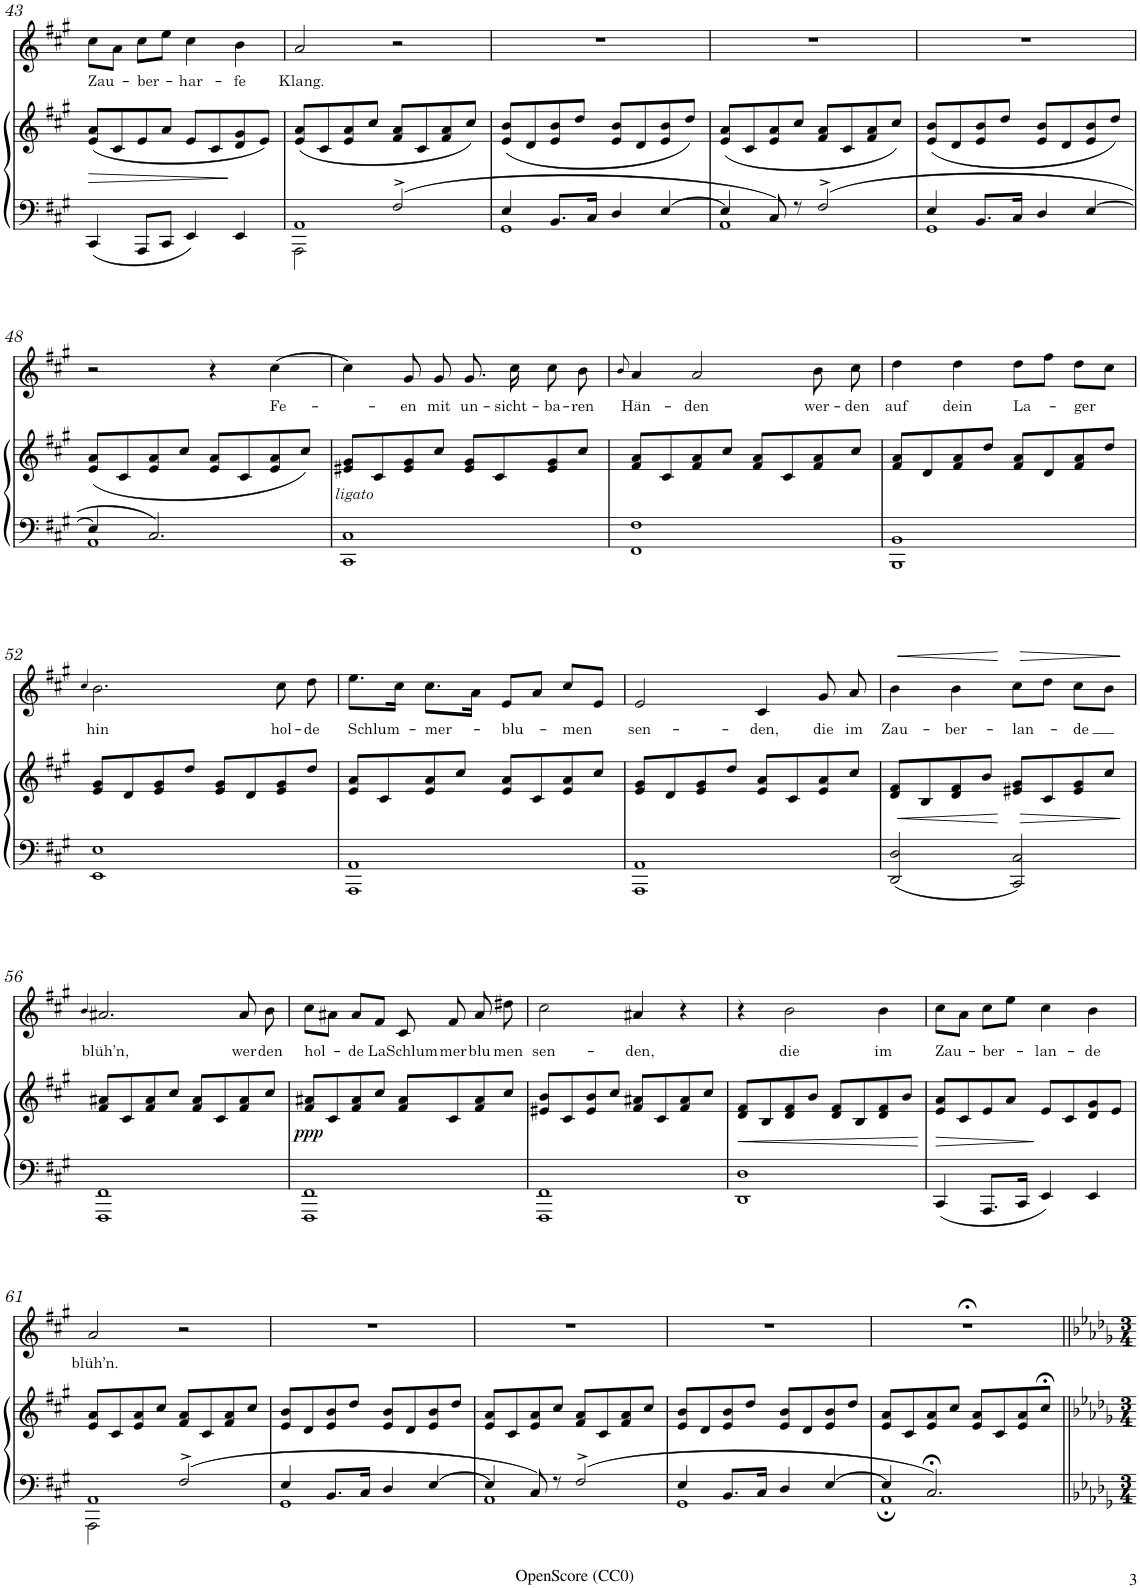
**kern	**kern	**dynam	**kern	**text	**dynam
*part2	*part2	*part2	*part1	*part1	*part1
*staff3	*staff2	*staff2/3	*staff1	*staff1	*staff1
*I"Piano	*	*	*I"Voice	*	*
*I'Pno	*	*	*	*	*
!!LO:PB:g=z
*clefF4	*clefG2	*	*clefG2	*	*
*k[f#c#g#]	*k[f#c#g#]	*	*k[f#c#g#]	*	*
*M2/2	*M2/2	*	*M2/2	*	*
*met(c|)	*met(c|)	*	*met(c|)	*	*
=43	=43	=43	=43	=43	=43
!	!	!LO:HP:b	!	!LO:LY:b	!
4CC#/	(8e/ 8a/L	>	8cc#\L	Zau-	.
.	8c#/	.	8a\J	.	.
!	!	!	!	!LO:LY:b	!
8AAA/L	8e/	.	8cc#\L	-ber-	.
8CC#/J	8a/J	.	8ee\J	.	.
!	!	!	!	!LO:LY:b	!
4EE/	8e/L	.	4cc#\	-har-	.
.	8c#/	.	.	.	.
!	!	!	!	!LO:LY:b	!
4EE/	8d/ 8g#/	]	4b\	fe	.
.	8e/J)	.	.	.	.
=44	=44	=44	=44	=44	=44
*^	*	*	*	*	*
!	!	!	!	!	!LO:LY:b	!
2AAA\	1AA	(8e/ 8a/L	.	2a/	Klang.	.
.	.	8c#/	.	.	.	.
.	.	8e/ 8a/	.	.	.	.
.	.	8cc#/J	.	.	.	.
2F#^/	.	8f#/ 8a/L	.	2r	.	.
.	.	8c#/	.	.	.	.
.	.	8f#/ 8a/	.	.	.	.
.	.	8cc#/J)	.	.	.	.
=45	=45	=45	=45	=45	=45	=45
4E/	1GG#	(8e/ 8b/L	.	1r	.	.
.	.	8d/	.	.	.	.
8.BB/L	.	8e/ 8b/	.	.	.	.
.	.	8dd/J	.	.	.	.
16C#/Jk	.	.	.	.	.	.
4D/	.	8e/ 8b/L	.	.	.	.
.	.	8d/	.	.	.	.
[4E/	.	8e/ 8b/	.	.	.	.
.	.	8dd/J)	.	.	.	.
=46	=46	=46	=46	=46	=46	=46
4E/]	1AA	(8e/ 8a/L	.	1r	.	.
.	.	8c#/	.	.	.	.
8C#/	.	8e/ 8a/	.	.	.	.
8r	.	8cc#/J	.	.	.	.
2F#^/	.	8f#/ 8a/L	.	.	.	.
.	.	8c#/	.	.	.	.
.	.	8f#/ 8a/	.	.	.	.
.	.	8cc#/J)	.	.	.	.
=47	=47	=47	=47	=47	=47	=47
4E/	1GG#	(8e/ 8b/L	.	1r	.	.
.	.	8d/	.	.	.	.
8.BB/L	.	8e/ 8b/	.	.	.	.
.	.	8dd/J	.	.	.	.
16C#/Jk	.	.	.	.	.	.
4D/	.	8e/ 8b/L	.	.	.	.
.	.	8d/	.	.	.	.
[4E/	.	8e/ 8b/	.	.	.	.
.	.	8dd/J)	.	.	.	.
!!LO:LB:g=z
=48	=48	=48	=48	=48	=48	=48
4E/]	1AA	(8e/ 8a/L	.	2r	.	.
.	.	8c#/	.	.	.	.
2.C#/	.	8e/ 8a/	.	.	.	.
.	.	8cc#/J	.	.	.	.
.	.	8e/ 8a/L	.	4r	.	.
.	.	8c#/	.	.	.	.
!	!	!	!	!	!LO:LY:b	!
.	.	8e/ 8a/	.	[4cc#\	Fe-	.
.	.	8cc#/J)	.	.	.	.
*v	*v	*	*	*	*	*
=49	=49	=49	=49	=49	=49
!	!LO:TX:b:i:t=ligato	!	!	!	!
1CC# 1C#	(8e#X/ 8g#/L	.	4cc#\]	.	.
.	8c#/	.	.	.	.
!	!	!	!	!LO:LY:b	!
.	8e#/ 8g#/	.	8g#/	-en	.
!	!	!	!	!LO:LY:b	!
.	8cc#/J	.	8g#/	mit	.
!	!	!	!	!LO:LY:b	!
.	8e#/ 8g#/L	.	8.g#/	un-	.
.	8c#/	.	.	.	.
!	!	!	!	!LO:LY:b	!
.	.	.	16cc#\	-sicht-	.
!	!	!	!	!LO:LY:b	!
.	8e#/ 8g#/	.	8cc#\	-ba-	.
!	!	!	!	!LO:LY:b	!
.	8cc#/J)	.	8b\	-ren	.
=50	=50	=50	=50	=50	=50
.	.	.	8qb/	.	.
!	!	!	!	!LO:LY:b	!
1FF# 1F#	(8f#/ 8a/L	.	4a/	Hän-	.
.	8c#/	.	.	.	.
!	!	!	!	!LO:LY:b	!
.	8f#/ 8a/	.	2a/	-den	.
.	8cc#/J	.	.	.	.
.	8f#/ 8a/L	.	.	.	.
.	8c#/	.	.	.	.
!	!	!	!	!LO:LY:b	!
.	8f#/ 8a/	.	8b\	wer-	.
!	!	!	!	!LO:LY:b	!
.	8cc#/J)	.	8cc#\	-den	.
=51	=51	=51	=51	=51	=51
!	!	!	!	!LO:LY:b	!
1BBB 1BB	(8f#/ 8a/L	.	4dd\	auf	.
.	8d/	.	.	.	.
!	!	!	!	!LO:LY:b	!
.	8f#/ 8a/	.	4dd\	dein	.
.	8dd/J	.	.	.	.
!	!	!	!	!LO:LY:b	!
.	8f#/ 8a/L	.	8dd\L	La-	.
.	8d/	.	8ff#\J	.	.
!	!	!	!	!LO:LY:b	!
.	8f#/ 8a/	.	8dd\L	-ger	.
.	8dd/J)	.	8cc#\J	.	.
!!LO:LB:g=z
=52	=52	=52	=52	=52	=52
.	.	.	4qcc#/	.	.
!	!	!	!	!LO:LY:b	!
1EE 1E	(8e/ 8g#/L	.	2.b\	hin	.
.	8d/	.	.	.	.
.	8e/ 8g#/	.	.	.	.
.	8dd/J	.	.	.	.
.	8e/ 8g#/L	.	.	.	.
.	8d/	.	.	.	.
!	!	!	!	!LO:LY:b	!
.	8e/ 8g#/	.	8cc#\	hol-	.
!	!	!	!	!LO:LY:b	!
.	8dd/J)	.	8dd\	-de	.
=53	=53	=53	=53	=53	=53
!	!	!	!	!LO:LY:b	!
1AAA 1AA	(8e/ 8a/L	.	8.ee\L	Schlum-	.
.	8c#/	.	.	.	.
.	.	.	16cc#\Jk	.	.
!	!	!	!	!LO:LY:b	!
.	8e/ 8a/	.	8.cc#\L	-mer-	.
.	8cc#/J	.	.	.	.
.	.	.	16a\Jk	.	.
!	!	!	!	!LO:LY:b	!
.	8e/ 8a/L	.	8e/L	-blu-	.
.	8c#/	.	8a/J	.	.
!	!	!	!	!LO:LY:b	!
.	8e/ 8a/	.	8cc#/L	-men	.
.	8cc#/J)	.	8e/J	.	.
=54	=54	=54	=54	=54	=54
!	!	!	!	!LO:LY:b	!
1AAA 1AA	(8e/ 8g#/L	.	2e/	sen-	.
.	8d/	.	.	.	.
.	8e/ 8g#/	.	.	.	.
.	8dd/J	.	.	.	.
!	!	!	!	!LO:LY:b	!
.	8e/ 8a/L	.	4c#/	-den,	.
.	8c#/	.	.	.	.
!	!	!	!	!LO:LY:b	!
.	8e/ 8a/	.	8g#/	die	.
!	!	!	!	!LO:LY:b	!
.	8cc#/J)	.	8a/	im	.
=55	=55	=55	=55	=55	=55
!	!	!LO:HP:b	!	!LO:LY:b	!LO:HP:b
2DD/ 2D/	(8d/ 8f#/L	<	4b\	Zau-	<
.	8B/	.	.	.	.
!	!	!	!	!LO:LY:b	!
.	8d/ 8f#/	.	4b\	ber-	.
.	8b/J	.	.	.	.
!	!	!LO:HP:n=1:b	!	!LO:LY:b	!LO:HP:n=1:b
2CC#/ 2C#/	8e#X/ 8g#/L	[ >	8cc#\L	-lan-	[ >
.	8c#/	.	8dd\J	.	.
!	!	!	!	!LO:LY:b	!
.	8e#/ 8g#/	.	8cc#\L	-de	.
.	8cc#/J)	.	8b\J	.	.
.	.	]	.	.	]
!!LO:LB:g=z
=56	=56	=56	=56	=56	=56
.	.	.	4qb/	.	.
!	!	!	!	!LO:LY:b	!
1FFF# 1FF#	(8f#/ 8a#X/L	.	2.a#X/	blüh’n,	.
.	8c#/	.	.	.	.
.	8f#/ 8a#/	.	.	.	.
.	8cc#/J	.	.	.	.
.	8f#/ 8a#/L	.	.	.	.
.	8c#/	.	.	.	.
!	!	!	!	!LO:LY:b	!
.	8f#/ 8a#/	.	8a#/	wer-	.
!	!	!	!	!LO:LY:b	!
.	8cc#/J)	.	8b\	-den	.
=57	=57	=57	=57	=57	=57
!	!	!LO:DY:b	!	!LO:LY:b	!
1FFF# 1FF#	(8f#/ 8a#X/L	ppp	8cc#\L	hol-	.
.	8c#/	.	8a#X\J	.	.
!	!	!	!	!LO:LY:b	!
.	8f#/ 8a#/	.	8a#/L	-de	.
.	8cc#/J	.	8f#/J	.	.
!	!	!	!	!LO:LY:b	!
.	8f#/ 8a#/L	.	8c#/	LaSchlum-	.
!	!	!	!	!LO:LY:b	!
.	8c#/	.	8f#/	-mer-	.
!	!	!	!	!LO:LY:b	!
.	8f#/ 8a#/	.	8a#/	-blu-	.
!	!	!	!	!LO:LY:b	!
.	8cc#/J)	.	8dd#X\	-men	.
=58	=58	=58	=58	=58	=58
!	!	!	!	!LO:LY:b	!
1FFF# 1FF#	(8e#X/ 8b/L	.	2cc#\	sen-	.
.	8c#/	.	.	.	.
.	8e#/ 8b/	.	.	.	.
.	8cc#/J	.	.	.	.
!	!	!	!	!LO:LY:b	!
.	8f#/ 8a#X/L	.	4a#X/	-den,	.
.	8c#/	.	.	.	.
.	8f#/ 8a#/	.	4r	.	.
.	8cc#/J)	.	.	.	.
=59	=59	=59	=59	=59	=59
!	!	!LO:HP:b	!	!	!
1DD 1D	(8d/ 8f#/L	<	4r	.	.
.	8B/	.	.	.	.
!	!	!	!	!LO:LY:b	!
.	8d/ 8f#/	.	2b\	die	.
.	8b/J	.	.	.	.
.	8d/ 8f#/L	.	.	.	.
.	8B/	.	.	.	.
!	!	!	!	!LO:LY:b	!
.	8d/ 8f#/	.	4b\	im	.
.	8b/J)	.	.	.	.
.	.	[	.	.	.
=60	=60	=60	=60	=60	=60
!	!	!LO:HP:b	!	!LO:LY:b	!
4CC#/	(8e/ 8a/L	>	8cc#\L	Zau-	.
.	8c#/	.	8a\J	.	.
!	!	!	!	!LO:LY:b	!
8.AAA/L	8e/	.	8cc#\L	-ber-	.
.	8a/J	.	8ee\J	.	.
16CC#/Jk	.	.	.	.	.
!	!	!	!	!LO:LY:b	!
4EE/	8e/L	]	4cc#\	-lan-	.
.	8c#/	.	.	.	.
!	!	!	!	!LO:LY:b	!
4EE/	8d/ 8g#/	.	4b\	de	.
.	8e/J)	.	.	.	.
!!LO:LB:g=z
=61	=61	=61	=61	=61	=61
*^	*	*	*	*	*
!	!	!	!	!	!LO:LY:b	!
2AAA\	1AA	(8e/ 8a/L	.	2a/	blüh’n.	.
.	.	8c#/	.	.	.	.
.	.	8e/ 8a/	.	.	.	.
.	.	8cc#/J	.	.	.	.
2F#^/	.	8f#/ 8a/L	.	2r	.	.
.	.	8c#/	.	.	.	.
.	.	8f#/ 8a/	.	.	.	.
.	.	8cc#/J)	.	.	.	.
=62	=62	=62	=62	=62	=62	=62
4E/	1GG#	(8e/ 8b/L	.	1r	.	.
.	.	8d/	.	.	.	.
8.BB/L	.	8e/ 8b/	.	.	.	.
.	.	8dd/J	.	.	.	.
16C#/Jk	.	.	.	.	.	.
4D/	.	8e/ 8b/L	.	.	.	.
.	.	8d/	.	.	.	.
[4E/	.	8e/ 8b/	.	.	.	.
.	.	8dd/J)	.	.	.	.
=63	=63	=63	=63	=63	=63	=63
4E/]	1AA	(8e/ 8a/L	.	1r	.	.
.	.	8c#/	.	.	.	.
8C#/	.	8e/ 8a/	.	.	.	.
8r	.	8cc#/J	.	.	.	.
2F#^/	.	8f#/ 8a/L	.	.	.	.
.	.	8c#/	.	.	.	.
.	.	8f#/ 8a/	.	.	.	.
.	.	8cc#/J)	.	.	.	.
=64	=64	=64	=64	=64	=64	=64
4E/	1GG#	(8e/ 8b/L	.	1r	.	.
.	.	8d/	.	.	.	.
8.BB/L	.	8e/ 8b/	.	.	.	.
.	.	8dd/J	.	.	.	.
16C#/Jk	.	.	.	.	.	.
4D/	.	8e/ 8b/L	.	.	.	.
.	.	8d/	.	.	.	.
[4E/	.	8e/ 8b/	.	.	.	.
.	.	8dd/J)	.	.	.	.
=65	=65	=65	=65	=65	=65	=65
4E/]	1AA;	(8e/ 8a/L	.	1r;<	.	.
.	.	8c#/	.	.	.	.
2.C#;</	.	8e/ 8a/	.	.	.	.
.	.	8cc#/J	.	.	.	.
.	.	8e/ 8a/L	.	.	.	.
.	.	8c#/	.	.	.	.
.	.	8e/ 8a/	.	.	.	.
.	.	8cc#;</J)	.	.	.	.
*v	*v	*	*	*	*	*
=||	=||	=||	=||	=||	=||
*-	*-	*-	*-	*-	*-
